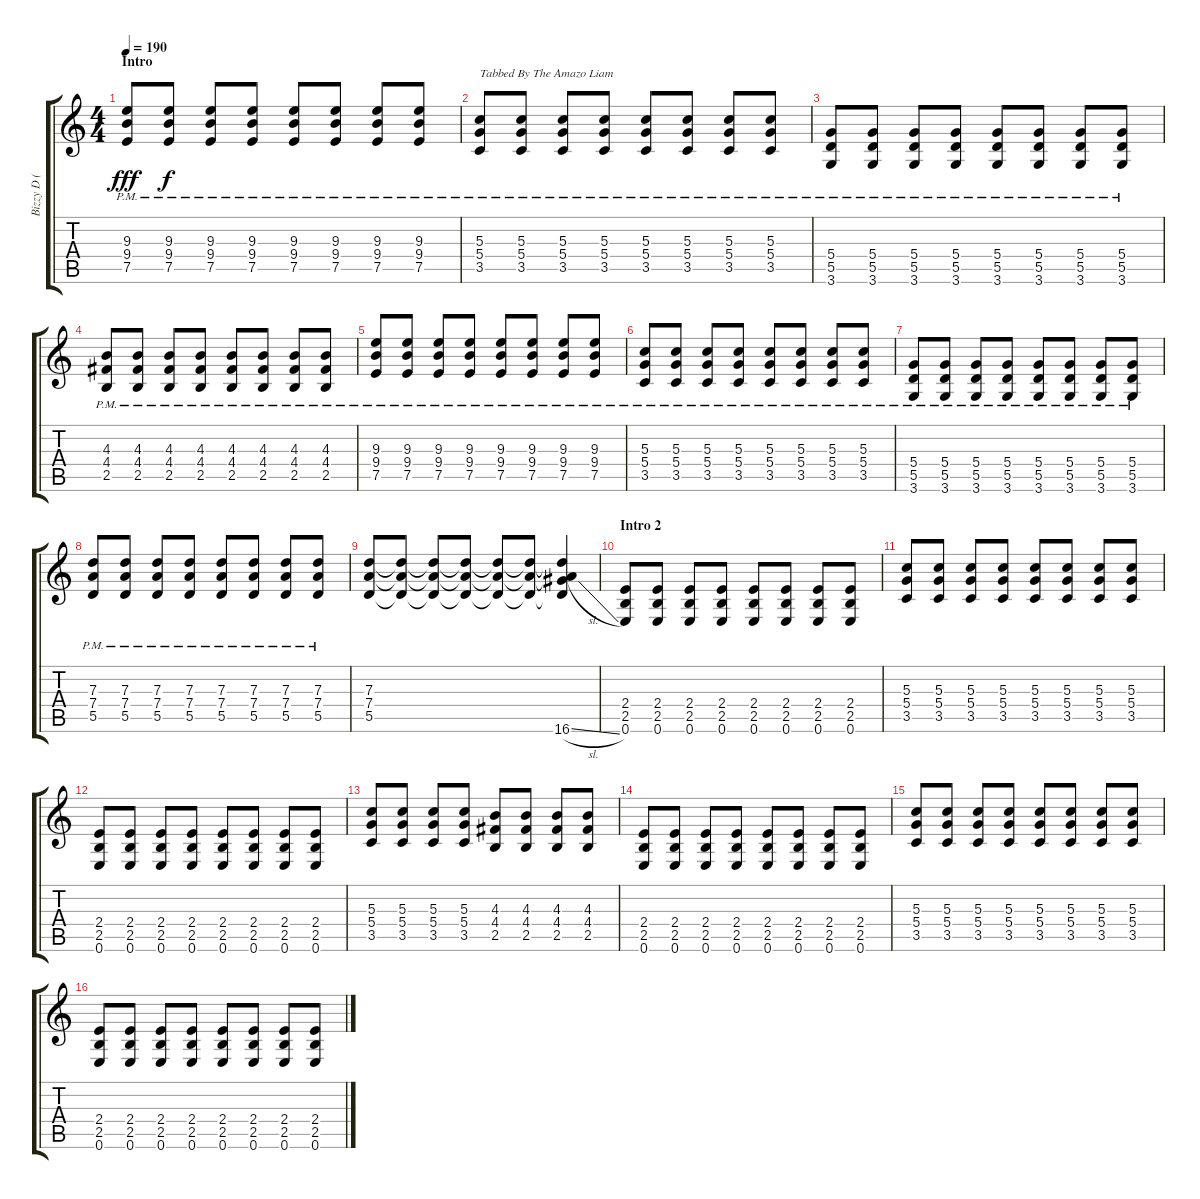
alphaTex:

\track ("Bizzy D ( Rythm Guitar )" "Bizzy D ( ") {instrument electricguitarclean}
\staff {score tabs}
\tuning (E4 B3 G3 D3 A2 E2) {hide}
\ts (4 4)
\section ("" "Intro")
\tempo 190
\clef g2
\ks c
(9.3{pm} 9.4{pm} 7.5{pm}).8{dy fff instrument electricguitarclean} (9.3{pm} 9.4{pm} 7.5{pm}).8{dy f} (9.3{pm} 9.4{pm} 7.5{pm}).8 (9.3{pm} 9.4{pm} 7.5{pm}).8 (9.3{pm} 9.4{pm} 7.5{pm}).8 (9.3{pm} 9.4{pm} 7.5{pm}).8 (9.3{pm} 9.4{pm} 7.5{pm}).8 (9.3{pm} 9.4{pm} 7.5{pm}).8 |
(5.3{pm} 5.4{pm} 3.5{pm}).8{txt "Tabbed By The Amazo Liam"} (5.3{pm} 5.4{pm} 3.5{pm}).8 (5.3{pm} 5.4{pm} 3.5{pm}).8 (5.3{pm} 5.4{pm} 3.5{pm}).8 (5.3{pm} 5.4{pm} 3.5{pm}).8 (5.3{pm} 5.4{pm} 3.5{pm}).8 (5.3{pm} 5.4{pm} 3.5{pm}).8 (5.3{pm} 5.4{pm} 3.5{pm}).8 |
(5.4{pm} 5.5{pm} 3.6{pm}).8{txt ""} (5.4{pm} 5.5{pm} 3.6{pm}).8 (5.4{pm} 5.5{pm} 3.6{pm}).8 (5.4{pm} 5.5{pm} 3.6{pm}).8 (5.4{pm} 5.5{pm} 3.6{pm}).8 (5.4{pm} 5.5{pm} 3.6{pm}).8 (5.4{pm} 5.5{pm} 3.6{pm}).8 (5.4{pm} 5.5{pm} 3.6{pm}).8 |
(4.3{pm} 4.4{pm} 2.5{pm}).8 (4.3{pm} 4.4{pm} 2.5{pm}).8 (4.3{pm} 4.4{pm} 2.5{pm}).8 (4.3{pm} 4.4{pm} 2.5{pm}).8 (4.3{pm} 4.4{pm} 2.5{pm}).8 (4.3{pm} 4.4{pm} 2.5{pm}).8 (4.3{pm} 4.4{pm} 2.5{pm}).8 (4.3{pm} 4.4{pm} 2.5{pm}).8 |
(9.3{pm} 9.4{pm} 7.5{pm}).8 (9.3{pm} 9.4{pm} 7.5{pm}).8 (9.3{pm} 9.4{pm} 7.5{pm}).8 (9.3{pm} 9.4{pm} 7.5{pm}).8 (9.3{pm} 9.4{pm} 7.5{pm}).8 (9.3{pm} 9.4{pm} 7.5{pm}).8 (9.3{pm} 9.4{pm} 7.5{pm}).8 (9.3{pm} 9.4{pm} 7.5{pm}).8 |
(5.3{pm} 5.4{pm} 3.5{pm}).8 (5.3{pm} 5.4{pm} 3.5{pm}).8 (5.3{pm} 5.4{pm} 3.5{pm}).8 (5.3{pm} 5.4{pm} 3.5{pm}).8 (5.3{pm} 5.4{pm} 3.5{pm}).8 (5.3{pm} 5.4{pm} 3.5{pm}).8 (5.3{pm} 5.4{pm} 3.5{pm}).8 (5.3{pm} 5.4{pm} 3.5{pm}).8 |
(5.4{pm} 5.5{pm} 3.6{pm}).8 (5.4{pm} 5.5{pm} 3.6{pm}).8 (5.4{pm} 5.5{pm} 3.6{pm}).8 (5.4{pm} 5.5{pm} 3.6{pm}).8 (5.4{pm} 5.5{pm} 3.6{pm}).8 (5.4{pm} 5.5{pm} 3.6{pm}).8 (5.4{pm} 5.5{pm} 3.6{pm}).8 (5.4{pm} 5.5{pm} 3.6{pm}).8 |
(7.3{pm} 7.4{pm} 5.5{pm}).8 (7.3{pm} 7.4{pm} 5.5{pm}).8 (7.3{pm} 7.4{pm} 5.5{pm}).8 (7.3{pm} 7.4{pm} 5.5{pm}).8 (7.3{pm} 7.4{pm} 5.5{pm}).8 (7.3{pm} 7.4{pm} 5.5{pm}).8 (7.3{pm} 7.4{pm} 5.5{pm}).8 (7.3{pm} 7.4{pm} 5.5{pm}).8 |
(7.3 7.4 5.5).8{instrument distortionguitar} (7.3{t} 7.4{t} 5.5{t}).8 (7.3{t} 7.4{t} 5.5{t}).8 (7.3{t} 7.4{t} 5.5{t}).8 (7.3{t} 7.4{t} 5.5{t}).8 (7.3{t} 7.4{t} 5.5{t}).8 (7.3{t} 7.4{t} 5.5{t} 16.6{sl}).4 |
\section ("" "Intro 2")
(2.4 2.5 0.6).8 (2.4 2.5 0.6).8 (2.4 2.5 0.6).8 (2.4 2.5 0.6).8 (2.4 2.5 0.6).8 (2.4 2.5 0.6).8 (2.4 2.5 0.6).8 (2.4 2.5 0.6).8 |
(5.3 5.4 3.5).8 (5.3 5.4 3.5).8 (5.3 5.4 3.5).8 (5.3 5.4 3.5).8 (5.3 5.4 3.5).8 (5.3 5.4 3.5).8 (5.3 5.4 3.5).8 (5.3 5.4 3.5).8 |
(2.4 2.5 0.6).8 (2.4 2.5 0.6).8 (2.4 2.5 0.6).8 (2.4 2.5 0.6).8 (2.4 2.5 0.6).8 (2.4 2.5 0.6).8 (2.4 2.5 0.6).8 (2.4 2.5 0.6).8 |
(5.3 5.4 3.5).8 (5.3 5.4 3.5).8 (5.3 5.4 3.5).8 (5.3 5.4 3.5).8 (4.3 4.4 2.5).8 (4.3 4.4 2.5).8 (4.3 4.4 2.5).8 (4.3 4.4 2.5).8 |
(2.4 2.5 0.6).8 (2.4 2.5 0.6).8 (2.4 2.5 0.6).8 (2.4 2.5 0.6).8 (2.4 2.5 0.6).8 (2.4 2.5 0.6).8 (2.4 2.5 0.6).8 (2.4 2.5 0.6).8 |
(5.3 5.4 3.5).8 (5.3 5.4 3.5).8 (5.3 5.4 3.5).8 (5.3 5.4 3.5).8 (5.3 5.4 3.5).8 (5.3 5.4 3.5).8 (5.3 5.4 3.5).8 (5.3 5.4 3.5).8 |
(2.4 2.5 0.6).8 (2.4 2.5 0.6).8 (2.4 2.5 0.6).8 (2.4 2.5 0.6).8 (2.4 2.5 0.6).8 (2.4 2.5 0.6).8 (2.4 2.5 0.6).8 (2.4 2.5 0.6).8
